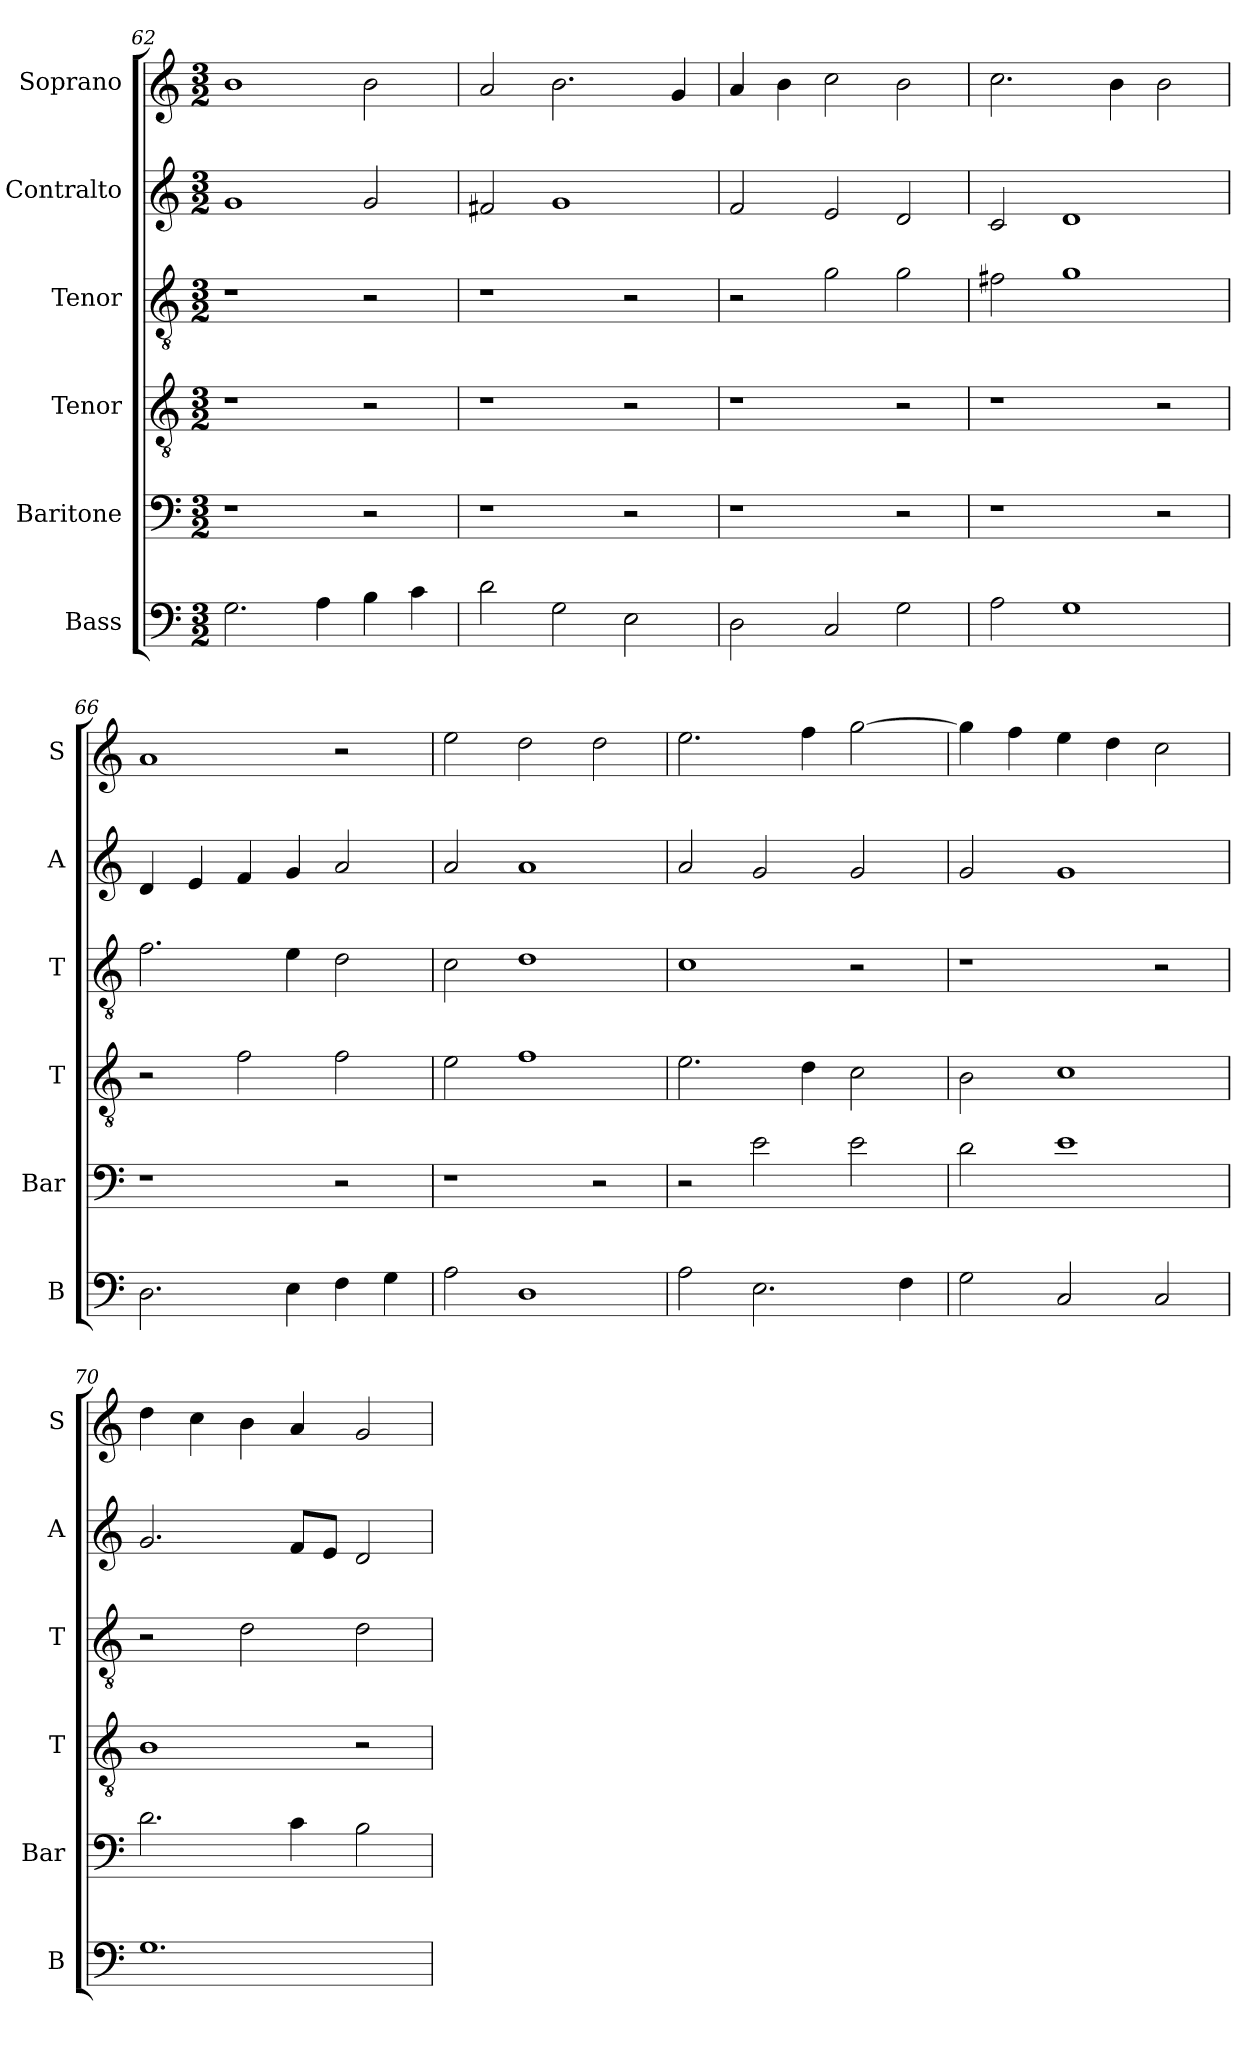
**kern	**kern	**kern	**kern	**kern	**kern
*part6	*part5	*part4	*part3	*part2	*part1
*staff6	*staff5	*staff4	*staff3	*staff2	*staff1
*I"Bass	*I"Baritone	*I"Tenor	*I"Tenor	*I"Contralto	*I"Soprano
*I'B	*I'Bar	*I'T	*I'T	*I'A	*I'S
*clefF4	*clefF4	*clefGv2	*clefGv2	*clefG2	*clefG2
*k[]	*k[]	*k[]	*k[]	*k[]	*k[]
*G:mix	*G:mix	*G:mix	*G:mix	*G:mix	*G:mix
*M3/2	*M3/2	*M3/2	*M3/2	*M3/2	*M3/2
=62	=62	=62	=62	=62	=62
2.G	1r	1r	1r	1g	1b
4A	.	.	.	.	.
4B	2r	2r	2r	2g	2b
4c	.	.	.	.	.
=63	=63	=63	=63	=63	=63
2d	1r	1r	1r	2f#X	2a
2G	.	.	.	1g	2.b
2E	2r	2r	2r	.	.
.	.	.	.	.	4g
=64	=64	=64	=64	=64	=64
2D	1r	1r	2r	2f	4a
.	.	.	.	.	4b
2C	.	.	2g	2e	2cc
2G	2r	2r	2g	2d	2b
=65	=65	=65	=65	=65	=65
2A	1r	1r	2f#X	2c	2.cc
1G	.	.	1g	1d	.
.	.	.	.	.	4b
.	2r	2r	.	.	2b
=66	=66	=66	=66	=66	=66
2.D	1r	2r	2.f	4d	1a
.	.	.	.	4e	.
.	.	2f	.	4f	.
4E	.	.	4e	4g	.
4F	2r	2f	2d	2a	2r
4G	.	.	.	.	.
=67	=67	=67	=67	=67	=67
2A	1r	2e	2c	2a	2ee
1D	.	1f	1d	1a	2dd
.	2r	.	.	.	2dd
=68	=68	=68	=68	=68	=68
2A	2r	2.e	1c	2a	2.ee
2.E	2e	.	.	2g	.
.	.	4d	.	.	4ff
.	2e	2c	2r	2g	[2gg
4F	.	.	.	.	.
=69	=69	=69	=69	=69	=69
2G	2d	2B	1r	2g	4gg]
.	.	.	.	.	4ff
2C	1e	1c	.	1g	4ee
.	.	.	.	.	4dd
2C	.	.	2r	.	2cc
=70	=70	=70	=70	=70	=70
1.G	2.d	1B	2r	2.g	4dd
.	.	.	.	.	4cc
.	.	.	2d	.	4b
.	4c	.	.	8f/L	4a
.	.	.	.	8e/J	.
.	2B	2r	2d	2d	2g
=	=	=	=	=	=
*-	*-	*-	*-	*-	*-
